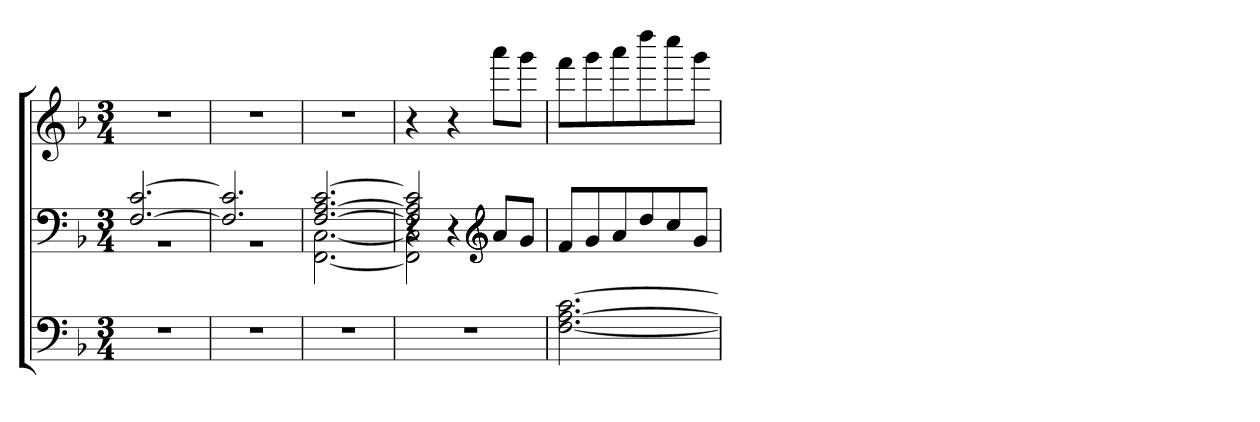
**kern	**kern	**kern	**text	**text
*part3	*part2	*part1	*part1	*part1
*staff3	*staff2	*staff1	*staff1	*staff1
*clefF4	*clefF4	*clefG2	*	*
*k[b-]	*k[b-]	*k[b-]	*	*
*M3/4	*M3/4	*M3/4	*	*
=1	=1	=1	=1	=1
*	*^	*	*	*
2.r	[2.c/ [2.F	2.r	2.r	.	p
=2	=2	=2	=2	=2	=2
2.r	2.c/] 2.F]	2.r	2.r	.	.
=3	=3	=3	=3	=3	=3
2.r	[2.c [2.A [2.F	[2.C [2.FF	2.r	.	.
=4	=4	=4	=4	=4	=4
*	*	*^	*	*	*
2.r	2c] 2A] 2F]	4r	2C] 2FF\]	4r	.	.
.	.	4r	.	4r	.	.
*	*clefG2	*	*	*	*	*
.	4ryy	8aL	4ryy	8aaaL	.	.
.	.	8gJ	.	8gggJ	.	.
*	*v	*v	*v	*	*	*
=5	=5	=5	=5	=5
[2.c [2.A [2.F	8fL	8fffL	.	.
.	8g	8ggg	.	.
.	8a	8aaa	.	.
.	8dd	8dddd	.	.
.	8cc	8cccc	.	.
.	8gJ	8gggJ	.	.
=	=	=	=	=
*-	*-	*-	*-	*-
